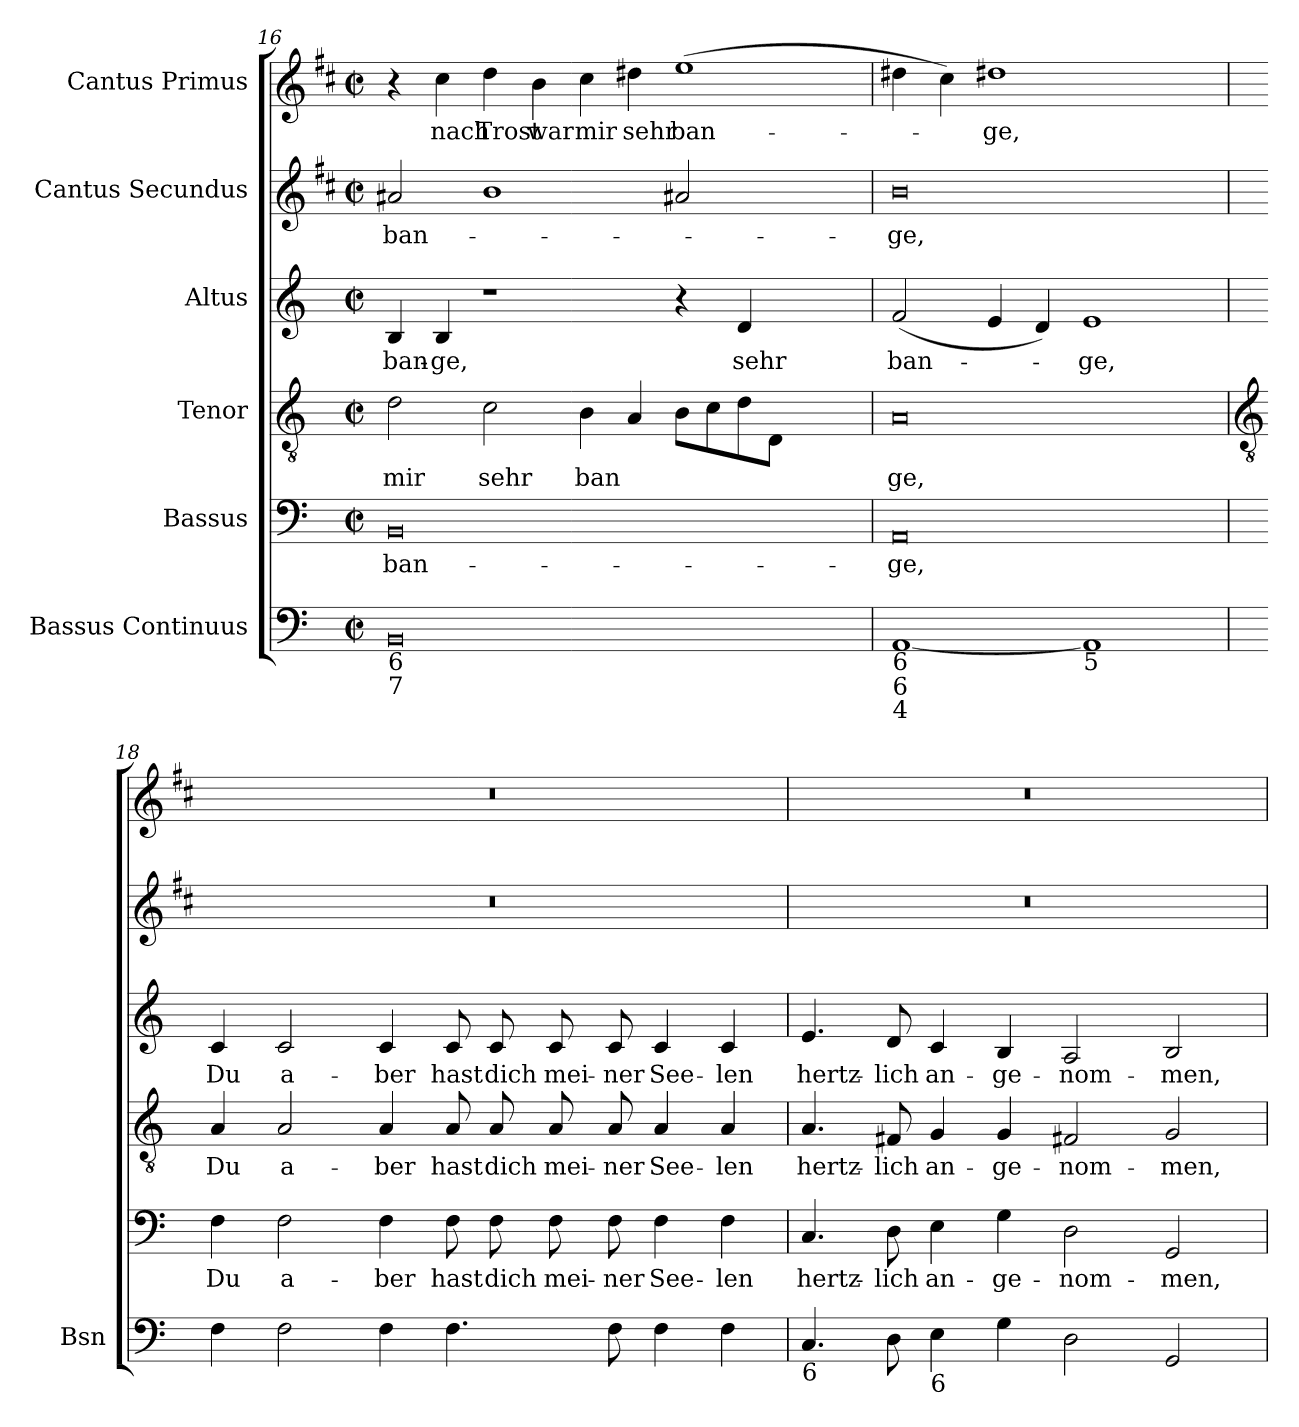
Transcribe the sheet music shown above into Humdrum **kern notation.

**kern	**kern	**text	**kern	**text	**kern	**text	**kern	**text	**kern	**text
*part6	*part5	*part5	*part4	*part4	*part3	*part3	*part2	*part2	*part1	*part1
*staff6	*staff5	*staff5	*staff4	*staff4	*staff3	*staff3	*staff2	*staff2	*staff1	*staff1
*I"Bassus  Continuus	*I"Bassus	*	*I"Tenor	*	*I"Altus	*	*I"Cantus Secundus	*	*I"Cantus Primus	*
*I'Bsn	*	*	*	*	*	*	*	*	*	*
*clefF4	*clefF4	*	*clefGv2	*	*clefG2	*	*clefG2	*	*clefG2	*
*	*	*	*	*	*	*	*ITrd1c2	*	*ITrd1c2	*
*k[]	*k[]	*	*k[]	*	*k[]	*	*k[]	*	*k[]	*
*C:	*C:	*	*C:	*	*C:	*	*C:	*	*C:	*
*M4/2	*M4/2	*	*M4/2	*	*M4/2	*	*M4/2	*	*M4/2	*
*met(c|)	*met(c|)	*	*met(c|)	*	*met(c|)	*	*met(c|)	*	*met(c|)	*
=16	=16	=16	=16	=16	=16	=16	=16	=16	=16	=16
!LO:TX:b:t=6	!	!	!	!	!	!	!	!	!	!
!LO:TX:b:t=7	!	!	!	!	!	!	!	!	!	!
!	!	!LO:LY:b	!	!LO:LY:b	!	!LO:LY:b	!	!LO:LY:b	!	!
0BB	0BB	ban-	2d	mir	4B	ban-	2g#X	ban-	4r	.
!	!	!	!	!	!	!LO:LY:b	!	!	!	!LO:LY:b
.	.	.	.	.	4B	-ge,	.	.	4b	nach
!	!	!	!	!LO:LY:b	!	!	!	!	!	!LO:LY:b
.	.	.	2c	sehr	1r	.	1a	.	4cc	Trost
!	!	!	!	!	!	!	!	!	!	!LO:LY:b
.	.	.	.	.	.	.	.	.	4a	war
!	!	!	!	!LO:LY:b	!	!	!	!	!	!LO:LY:b
.	.	.	4B	ban	.	.	.	.	4b	mir
!	!	!	!	!	!	!	!	!	!	!LO:LY:b
.	.	.	4A	.	.	.	.	.	4cc#X	sehr
!	!	!	!	!	!	!	!	!	!	!LO:LY:b
.	.	.	8B\L	.	4r	.	2g#X	.	(>1dd	ban-
.	.	.	8c\	.	.	.	.	.	.	.
!	!	!	!	!	!	!LO:LY:b	!	!	!	!
.	.	.	8d\	.	4d	sehr	.	.	.	.
.	.	.	8DJ	.	.	.	.	.	.	.
2ryy	2ryy	.	2ryy	.	2ryy	.	2ryy	.	.	.
=17	=17	=17	=17	=17	=17	=17	=17	=17	=17	=17
!LO:TX:b:t=6	!	!	!	!	!	!	!	!	!	!
!LO:TX:b:t=6\n4	!	!	!	!	!	!	!	!	!	!
!	!	!LO:LY:b	!	!LO:LY:b	!	!LO:LY:b	!	!LO:LY:b	!	!
[1AA	0AA	-ge,	0A	ge,	(<2f	ban-	0a	-ge,	4cc#X	.
.	.	.	.	.	.	.	.	.	4b)	.
!	!	!	!	!	!	!	!	!	!	!LO:LY:b
.	.	.	.	.	4e	.	.	.	1cc#X	-ge,
.	.	.	.	.	4d)	.	.	.	.	.
!LO:TX:b:t=5	!	!	!	!	!	!	!	!	!	!
!	!	!	!	!	!	!LO:LY:b	!	!	!	!
1AA]	.	.	.	.	1e	-ge,	.	.	.	.
.	.	.	.	.	.	.	.	.	2ryy	.
!!LO:LB:g=z
=18	=18	=18	=18	=18	=18	=18	=18	=18	=18	=18
*	*	*	*clefGv2	*	*	*	*	*	*	*
!	!	!LO:LY:b	!	!LO:LY:b	!	!LO:LY:b	!	!	!	!
4F	4F	Du	4A	Du	4c	Du	0r	.	0r	.
!	!	!LO:LY:b	!	!LO:LY:b	!	!LO:LY:b	!	!	!	!
2F	2F	a-	2A	a-	2c	a-	.	.	.	.
!	!	!LO:LY:b	!	!LO:LY:b	!	!LO:LY:b	!	!	!	!
4F	4F	-ber	4A	-ber	4c	-ber	.	.	.	.
!	!	!LO:LY:b	!	!LO:LY:b	!	!LO:LY:b	!	!	!	!
4.F	8F	hast	8A	hast	8c	hast	.	.	.	.
!	!	!LO:LY:b	!	!LO:LY:b	!	!LO:LY:b	!	!	!	!
.	8F	dich	8A	dich	8c	dich	.	.	.	.
!	!	!LO:LY:b	!	!LO:LY:b	!	!LO:LY:b	!	!	!	!
.	8F	mei-	8A	mei-	8c	mei-	.	.	.	.
!	!	!LO:LY:b	!	!LO:LY:b	!	!LO:LY:b	!	!	!	!
8F	8F	-ner	8A	-ner	8c	-ner	.	.	.	.
!	!	!LO:LY:b	!	!LO:LY:b	!	!LO:LY:b	!	!	!	!
4F	4F	See-	4A	See-	4c	See-	.	.	.	.
!	!	!LO:LY:b	!	!LO:LY:b	!	!LO:LY:b	!	!	!	!
4F	4F	-len	4A	-len	4c	-len	.	.	.	.
=19	=19	=19	=19	=19	=19	=19	=19	=19	=19	=19
!LO:TX:b:t=6	!	!	!	!	!	!	!	!	!	!
!	!	!LO:LY:b	!	!LO:LY:b	!	!LO:LY:b	!	!	!	!
4.C	4.C	hertz-	4.A	hertz-	4.e	hertz-	0r	.	0r	.
!	!	!LO:LY:b	!	!LO:LY:b	!	!LO:LY:b	!	!	!	!
8D	8D	-lich	8F#X	-lich	8d	-lich	.	.	.	.
!LO:TX:b:t=6	!	!	!	!	!	!	!	!	!	!
!	!	!LO:LY:b	!	!LO:LY:b	!	!LO:LY:b	!	!	!	!
4E	4E	an-	4G	an-	4c	an-	.	.	.	.
!	!	!LO:LY:b	!	!LO:LY:b	!	!LO:LY:b	!	!	!	!
4G	4G	-ge-	4G	-ge-	4B	-ge-	.	.	.	.
!	!	!LO:LY:b	!	!LO:LY:b	!	!LO:LY:b	!	!	!	!
2D	2D	-nom-	2F#X	-nom-	2A	-nom-	.	.	.	.
!	!	!LO:LY:b	!	!LO:LY:b	!	!LO:LY:b	!	!	!	!
2GG	2GG	-men,	2G	-men,	2B	-men,	.	.	.	.
=	=	=	=	=	=	=	=	=	=	=
*-	*-	*-	*-	*-	*-	*-	*-	*-	*-	*-
